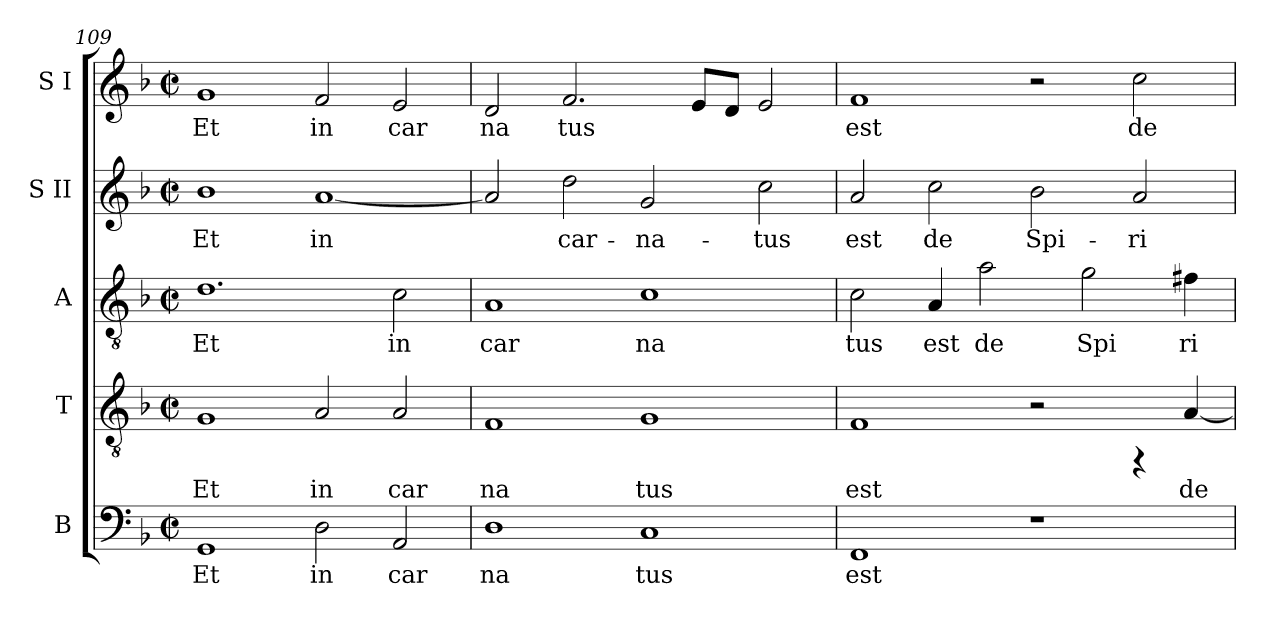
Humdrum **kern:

**kern	**text	**kern	**text	**kern	**text	**kern	**text	**kern	**text
*part5	*part5	*part4	*part4	*part3	*part3	*part2	*part2	*part1	*part1
*staff5	*staff5	*staff4	*staff4	*staff3	*staff3	*staff2	*staff2	*staff1	*staff1
*I"B	*	*I"T	*	*I"A	*	*I"S II	*	*I"S I	*
*I'B	*	*I'T	*	*I'A	*	*I'S II	*	*I'S I	*
!!LO:LB:g=z
*clefF4	*	*clefGv2	*	*clefGv2	*	*clefG2	*	*clefG2	*
*k[b-]	*	*k[b-]	*	*k[b-]	*	*k[b-]	*	*k[b-]	*
*F:	*	*F:	*	*F:	*	*F:	*	*F:	*
*M2/2	*	*M2/2	*	*M2/2	*	*M2/2	*	*M2/2	*
*met(c|)	*	*met(c|)	*	*met(c|)	*	*met(c|)	*	*met(c|)	*
=109	=109	=109	=109	=109	=109	=109	=109	=109	=109
!	!LO:LY:b:cj	!	!LO:LY:b:cj	!	!LO:LY:b:cj	!	!LO:LY:b:cj	!	!LO:LY:b:cj
1GG	Et	1G	Et	1.d	Et	1b-	Et	1g	Et
!	!LO:LY:b:cj	!	!LO:LY:b:cj	!	!	!	!LO:LY:b:cj	!	!LO:LY:b:cj
2D\	in	2A/	in	.	.	[<1a	in-	2f/	in
!	!LO:LY:b:cj	!	!LO:LY:b:cj	!	!LO:LY:b:cj	!	!	!	!LO:LY:b:cj
2AA/	car	2A/	car	2c\	in	.	.	2e/	car
=110	=110	=110	=110	=110	=110	=110	=110	=110	=110
!	!LO:LY:b:cj	!	!LO:LY:b:cj	!	!LO:LY:b:cj	!	!LO:LY:b:cj	!	!LO:LY:b:cj
1D	na	1F	na	1A	car	2a/]	--	2d/	na
!	!	!	!	!	!	!	!LO:LY:b:cj	!	!LO:LY:b:cj
.	.	.	.	.	.	2dd\	-car-	2.f/	tus
!	!LO:LY:b:cj	!	!LO:LY:b:cj	!	!LO:LY:b:cj	!	!LO:LY:b:cj	!	!
1C	tus	1G	tus	1c	na	2g/	-na-	.	.
!	!	!	!	!	!	!	!	!	!LO:LY:b:cj
.	.	.	.	.	.	.	.	8e/L	.
!	!	!	!	!	!	!	!	!	!LO:LY:b:cj
.	.	.	.	.	.	.	.	8d/J	.
!	!	!	!	!	!	!	!LO:LY:b:cj	!	!LO:LY:b:cj
.	.	.	.	.	.	2cc\	-tus	2e/	.
=111	=111	=111	=111	=111	=111	=111	=111	=111	=111
!	!LO:LY:b:cj	!	!LO:LY:b:cj	!	!LO:LY:b:cj	!	!LO:LY:b:cj	!	!LO:LY:b:cj
1FF	est	1F	est	2c\	tus	2a/	est	1f	est
!	!	!	!	!	!LO:LY:b:cj	!	!LO:LY:b:cj	!	!
.	.	.	.	4A/	est	2cc\	de	.	.
!	!	!	!	!	!LO:LY:b:cj	!	!	!	!
.	.	.	.	2a\	de	.	.	.	.
!	!	!	!	!	!	!	!LO:LY:b:cj	!	!
1r	.	2r	.	.	.	2b-\	Spi-	2r	.
!	!	!	!	!	!LO:LY:b:cj	!	!	!	!
.	.	.	.	2g\	Spi	.	.	.	.
!	!	!	!	!	!	!	!LO:LY:b:cj	!	!LO:LY:b:cj
.	.	4rFF	.	.	.	2a/	-ri-	2cc\	de
!	!	!	!LO:LY:b:cj	!	!LO:LY:b:cj	!	!	!	!
.	.	[<4A/	de	4f#X\	ri	.	.	.	.
=	=	=	=	=	=	=	=	=	=
*-	*-	*-	*-	*-	*-	*-	*-	*-	*-
